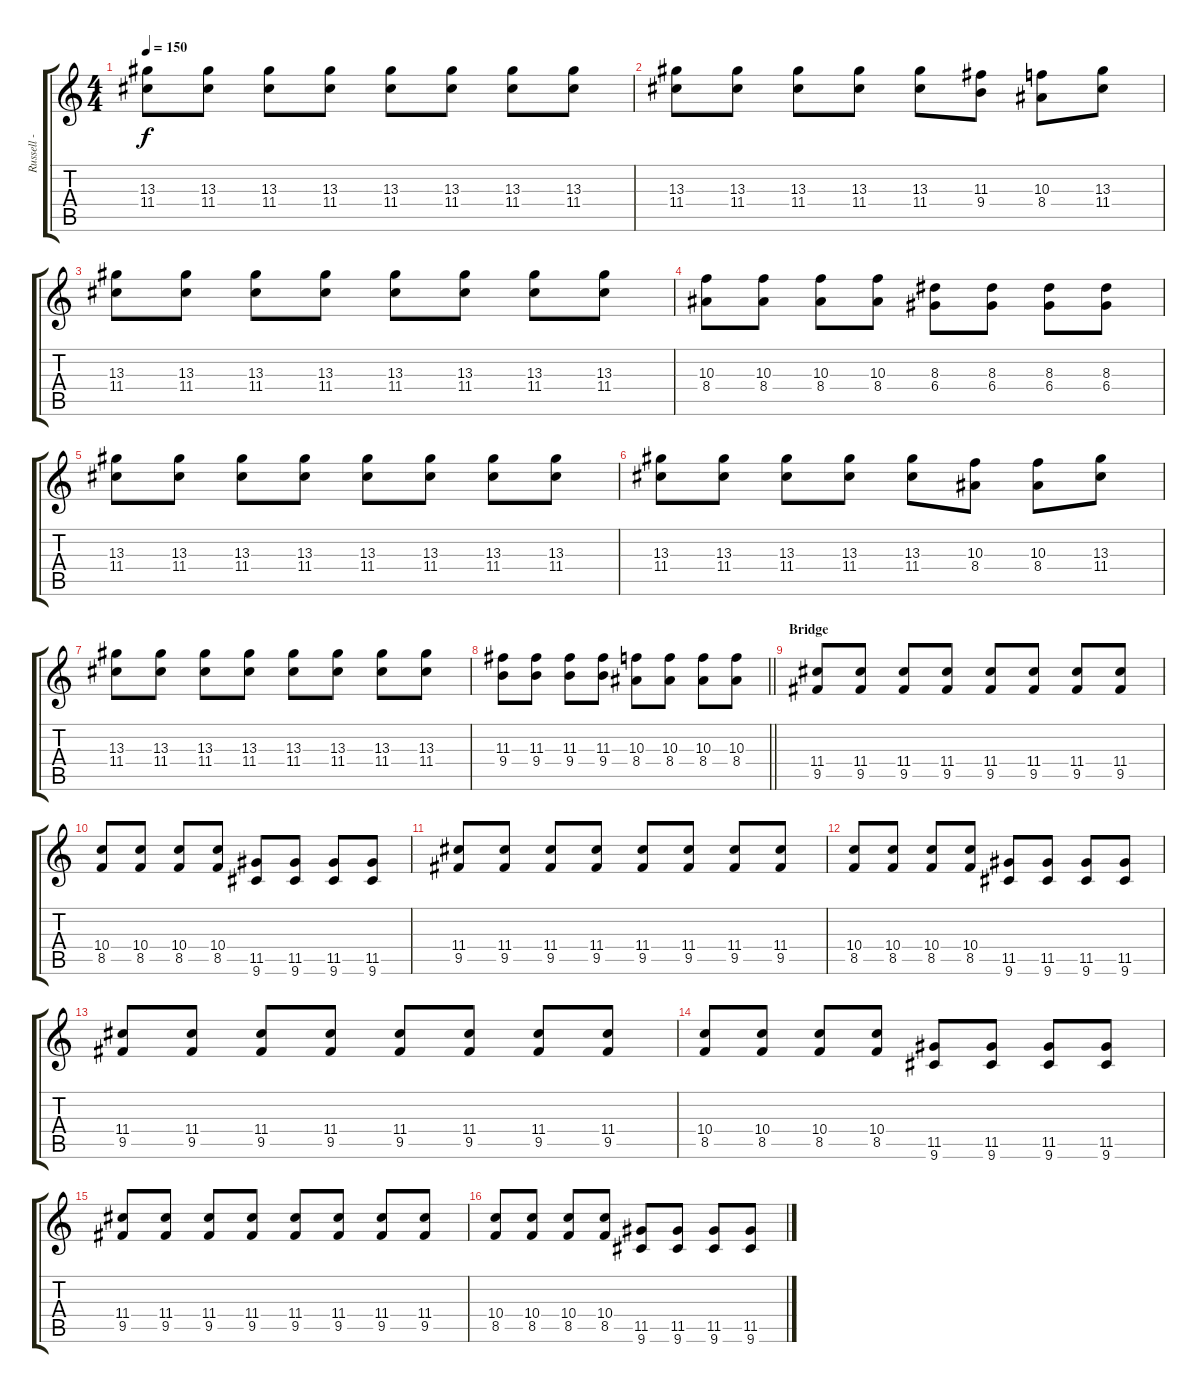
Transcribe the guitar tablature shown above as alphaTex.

\track ("Russell - Lead Guitar" "Russell - ") {instrument overdrivenguitar}
\staff {score tabs}
\tuning (E4 B3 G3 D3 A2 E2) {hide}
\ts (4 4)
\tempo 150
\clef g2
\ks c
(13.3 11.4).8{dy f} (13.3 11.4).8 (13.3 11.4).8 (13.3 11.4).8 (13.3 11.4).8 (13.3 11.4).8 (13.3 11.4).8 (13.3 11.4).8 |
(13.3 11.4).8 (13.3 11.4).8 (13.3 11.4).8 (13.3 11.4).8 (13.3 11.4).8 (11.3 9.4).8 (10.3 8.4).8 (13.3 11.4).8 |
(13.3 11.4).8 (13.3 11.4).8 (13.3 11.4).8 (13.3 11.4).8 (13.3 11.4).8 (13.3 11.4).8 (13.3 11.4).8 (13.3 11.4).8 |
(10.3 8.4).8 (10.3 8.4).8 (10.3 8.4).8 (10.3 8.4).8 (8.3 6.4).8 (8.3 6.4).8 (8.3 6.4).8 (8.3 6.4).8 |
(13.3 11.4).8 (13.3 11.4).8 (13.3 11.4).8 (13.3 11.4).8 (13.3 11.4).8 (13.3 11.4).8 (13.3 11.4).8 (13.3 11.4).8 |
(13.3 11.4).8 (13.3 11.4).8 (13.3 11.4).8 (13.3 11.4).8 (13.3 11.4).8 (10.3 8.4).8 (10.3 8.4).8 (13.3 11.4).8 |
(13.3 11.4).8 (13.3 11.4).8 (13.3 11.4).8 (13.3 11.4).8 (13.3 11.4).8 (13.3 11.4).8 (13.3 11.4).8 (13.3 11.4).8 |
\barLineRight lightlight
(11.3 9.4).8 (11.3 9.4).8 (11.3 9.4).8 (11.3 9.4).8 (10.3 8.4).8 (10.3 8.4).8 (10.3 8.4).8 (10.3 8.4).8 |
\section ("" "Bridge")
(11.4 9.5).8 (11.4 9.5).8 (11.4 9.5).8 (11.4 9.5).8 (11.4 9.5).8 (11.4 9.5).8 (11.4 9.5).8 (11.4 9.5).8 |
(10.4 8.5).8 (10.4 8.5).8 (10.4 8.5).8 (10.4 8.5).8 (11.5 9.6).8 (11.5 9.6).8 (11.5 9.6).8 (11.5 9.6).8 |
(11.4 9.5).8 (11.4 9.5).8 (11.4 9.5).8 (11.4 9.5).8 (11.4 9.5).8 (11.4 9.5).8 (11.4 9.5).8 (11.4 9.5).8 |
(10.4 8.5).8 (10.4 8.5).8 (10.4 8.5).8 (10.4 8.5).8 (11.5 9.6).8 (11.5 9.6).8 (11.5 9.6).8 (11.5 9.6).8 |
(11.4 9.5).8 (11.4 9.5).8 (11.4 9.5).8 (11.4 9.5).8 (11.4 9.5).8 (11.4 9.5).8 (11.4 9.5).8 (11.4 9.5).8 |
(10.4 8.5).8 (10.4 8.5).8 (10.4 8.5).8 (10.4 8.5).8 (11.5 9.6).8 (11.5 9.6).8 (11.5 9.6).8 (11.5 9.6).8 |
(11.4 9.5).8 (11.4 9.5).8 (11.4 9.5).8 (11.4 9.5).8 (11.4 9.5).8 (11.4 9.5).8 (11.4 9.5).8 (11.4 9.5).8 |
(10.4 8.5).8 (10.4 8.5).8 (10.4 8.5).8 (10.4 8.5).8 (11.5 9.6).8 (11.5 9.6).8 (11.5 9.6).8 (11.5 9.6).8
